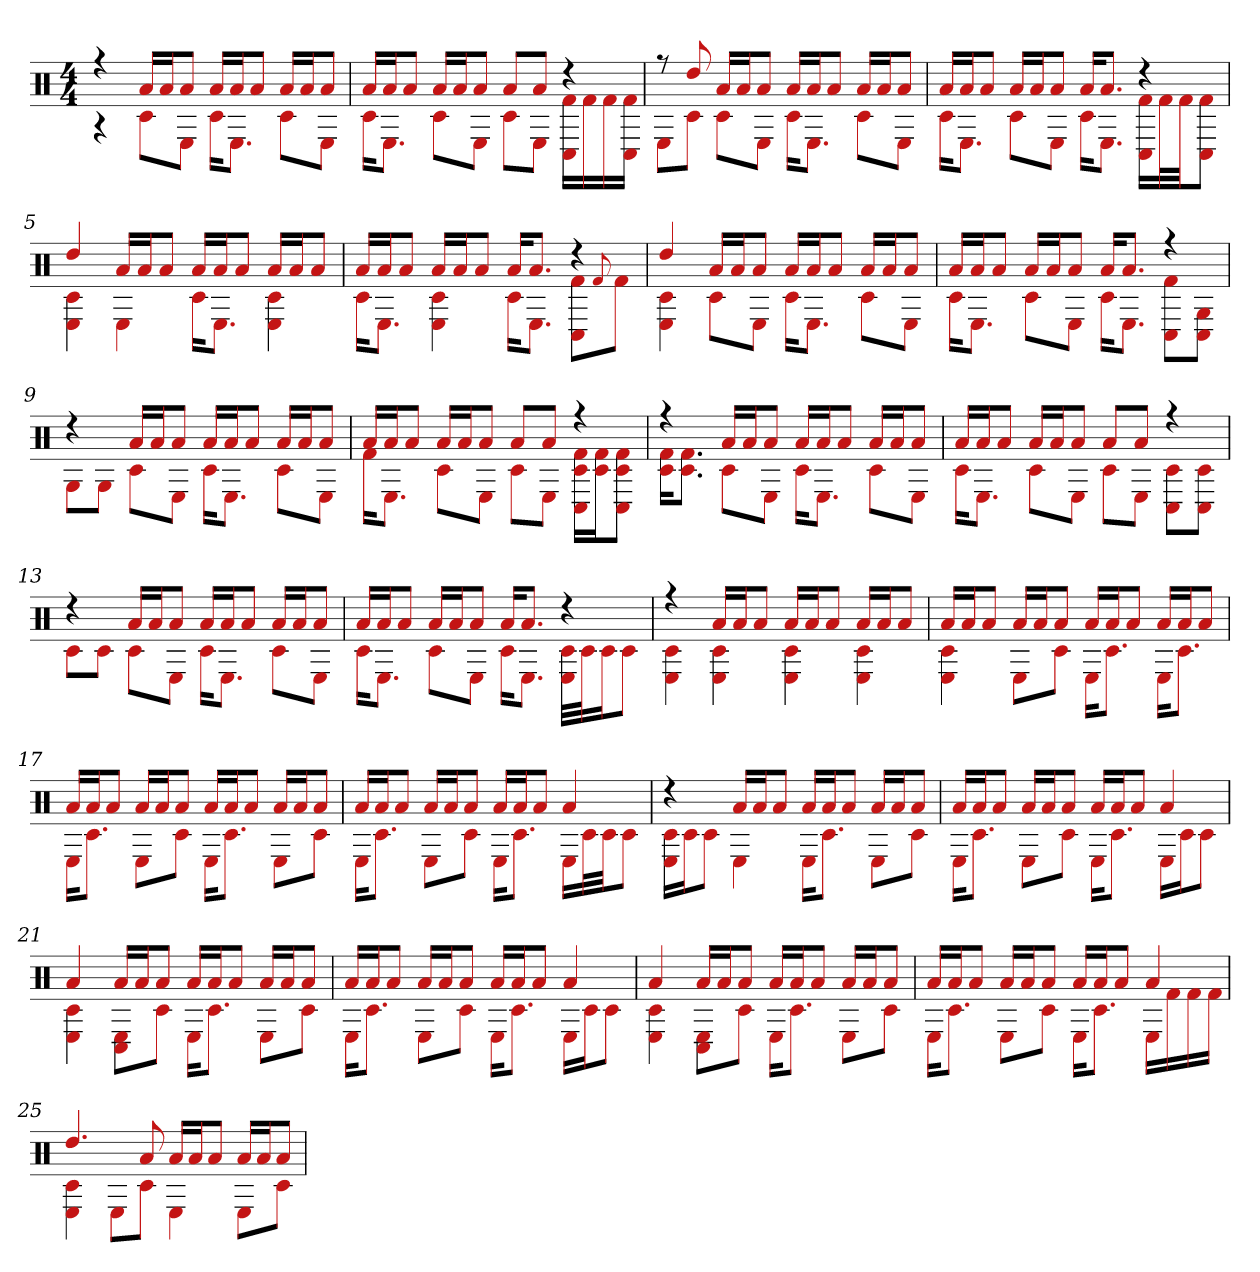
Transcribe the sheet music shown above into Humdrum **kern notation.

**kern
*part1
*staff1
*clefX
*k[]
*M4/4
=1
*^
4r	4r
16aLL	8c#L
16aJ	.
8aJ	8EJ
16aLL	16c#KL
16aJ	8.EJ
8aJ	.
16aLL	8c#L
16aJ	.
8aJ	8EJ
=2	=2
16aLL	16c#KL
16aJ	8.EJ
8aJ	.
16aLL	8c#L
16aJ	.
8aJ	8EJ
8aL	8c#L
8aJ	8EJ
4r	16C# 16f#LL
.	16f#
.	16f#
.	16C# 16f#JJ
=3	=3
8r	8EL
8dd	8c#J
16aLL	8c#L
16aJ	.
8aJ	8EJ
16aLL	16c#KL
16aJ	8.EJ
8aJ	.
16aLL	8c#L
16aJ	.
8aJ	8EJ
=4	=4
16aLL	16c#KL
16aJ	8.EJ
8aJ	.
16aLL	8c#L
16aJ	.
8aJ	8EJ
16aKL	16c#KL
8.aJ	8.EJ
4r	16C# 16f#LL
.	32f#L
.	32f#JJ
.	8C# 8f#J
=5	=5
4dd	4E 4c#
16aLL	4E
16aJ	.
8aJ	.
16aLL	16c#KL
16aJ	8.EJ
8aJ	.
16aLL	4c# 4E
16aJ	.
8aJ	.
=6	=6
16aLL	16c#KL
16aJ	8.EJ
8aJ	.
16aLL	4E 4c#
16aJ	.
8aJ	.
16aKL	16c#KL
8.aJ	8.EJ
4r	8C# 8f#L
.	8qqf#
.	8f#J
=7	=7
4dd	4E 4c#
16aLL	8c#L
16aJ	.
8aJ	8EJ
16aLL	16c#KL
16aJ	8.EJ
8aJ	.
16aLL	8c#L
16aJ	.
8aJ	8EJ
=8	=8
16aLL	16c#KL
16aJ	8.EJ
8aJ	.
16aLL	8c#L
16aJ	.
8aJ	8EJ
16aKL	16c#KL
8.aJ	8.EJ
4r	8C# 8f#L
.	8C# 8GJ
=9	=9
4r	8GL
.	8GJ
16aLL	8c#L
16aJ	.
8aJ	8EJ
16aLL	16c#KL
16aJ	8.EJ
8aJ	.
16aLL	8c#L
16aJ	.
8aJ	8EJ
=10	=10
16aLL	16f#KL
16aJ	8.EJ
8aJ	.
16aLL	8c#L
16aJ	.
8aJ	8EJ
8aL	8c#L
8aJ	8EJ
4r	16C# 16f# 16c#LL
.	16f# 16c#J
.	8C# 8f# 8c#J
=11	=11
4r	16f# 16c#KL
.	8.f# 8.c#J
16aLL	8c#L
16aJ	.
8aJ	8EJ
16aLL	16c#KL
16aJ	8.EJ
8aJ	.
16aLL	8c#L
16aJ	.
8aJ	8EJ
=12	=12
16aLL	16c#KL
16aJ	8.EJ
8aJ	.
16aLL	8c#L
16aJ	.
8aJ	8EJ
8aL	8c#L
8aJ	8EJ
4r	8C# 8c#L
.	8c# 8C#J
=13	=13
4r	8c#L
.	8c#J
16aLL	8c#L
16aJ	.
8aJ	8EJ
16aLL	16c#KL
16aJ	8.EJ
8aJ	.
16aLL	8c#L
16aJ	.
8aJ	8EJ
=14	=14
16aLL	16c#KL
16aJ	8.EJ
8aJ	.
16aLL	8c#L
16aJ	.
8aJ	8EJ
16aKL	16c#KL
8.aJ	8.EJ
4r	32E 32c#LLL
.	32c#J
.	16c#J
.	8c#J
=15	=15
4r	4E 4c#
16aLL	4E 4c#
16aJ	.
8aJ	.
16aLL	4c# 4E
16aJ	.
8aJ	.
16aLL	4E 4c#
16aJ	.
8aJ	.
=16	=16
16aLL	4E 4c#
16aJ	.
8aJ	.
16aLL	8EL
16aJ	.
8aJ	8c#J
16aLL	16EKL
16aJ	8.c#J
8aJ	.
16aLL	16EKL
16aJ	8.c#J
8aJ	.
=17	=17
16aLL	16EKL
16aJ	8.c#J
8aJ	.
16aLL	8EL
16aJ	.
8aJ	8c#J
16aLL	16EKL
16aJ	8.c#J
8aJ	.
16aLL	8EL
16aJ	.
8aJ	8c#J
=18	=18
16aLL	16EKL
16aJ	8.c#J
8aJ	.
16aLL	8EL
16aJ	.
8aJ	8c#J
16aLL	16EKL
16aJ	8.c#J
8aJ	.
4a	16ELL
.	32c#L
.	32c#JJ
.	8c#J
=19	=19
4r	16E 16c#LL
.	16c#J
.	8c#J
16aLL	4E
16aJ	.
8aJ	.
16aLL	16EKL
16aJ	8.c#J
8aJ	.
16aLL	8EL
16aJ	.
8aJ	8c#J
=20	=20
16aLL	16EKL
16aJ	8.c#J
8aJ	.
16aLL	8EL
16aJ	.
8aJ	8c#J
16aLL	16EKL
16aJ	8.c#J
8aJ	.
4a	16ELL
.	16c#J
.	8c#J
=21	=21
4a	4E 4c#
16aLL	8C# 8EL
16aJ	.
8aJ	8c#J
16aLL	16EKL
16aJ	8.c#J
8aJ	.
16aLL	8EL
16aJ	.
8aJ	8c#J
=22	=22
16aLL	16EKL
16aJ	8.c#J
8aJ	.
16aLL	8EL
16aJ	.
8aJ	8c#J
16aLL	16EKL
16aJ	8.c#J
8aJ	.
4a	16ELL
.	16c#J
.	8c#J
=23	=23
4a	4E 4c#
16aLL	8C# 8EL
16aJ	.
8aJ	8c#J
16aLL	16EKL
16aJ	8.c#J
8aJ	.
16aLL	8EL
16aJ	.
8aJ	8c#J
=24	=24
16aLL	16EKL
16aJ	8.c#J
8aJ	.
16aLL	8EL
16aJ	.
8aJ	8c#J
16aLL	16EKL
16aJ	8.c#J
8aJ	.
4a	16ELL
.	16f#
.	16f#
.	16f#JJ
=25	=25
4.dd	4E 4c#
.	8EL
8a	8c#J
16aLL	4E
16aJ	.
8aJ	.
16aLL	8EL
16aJ	.
8aJ	8c#J
*v	*v
=
*-
